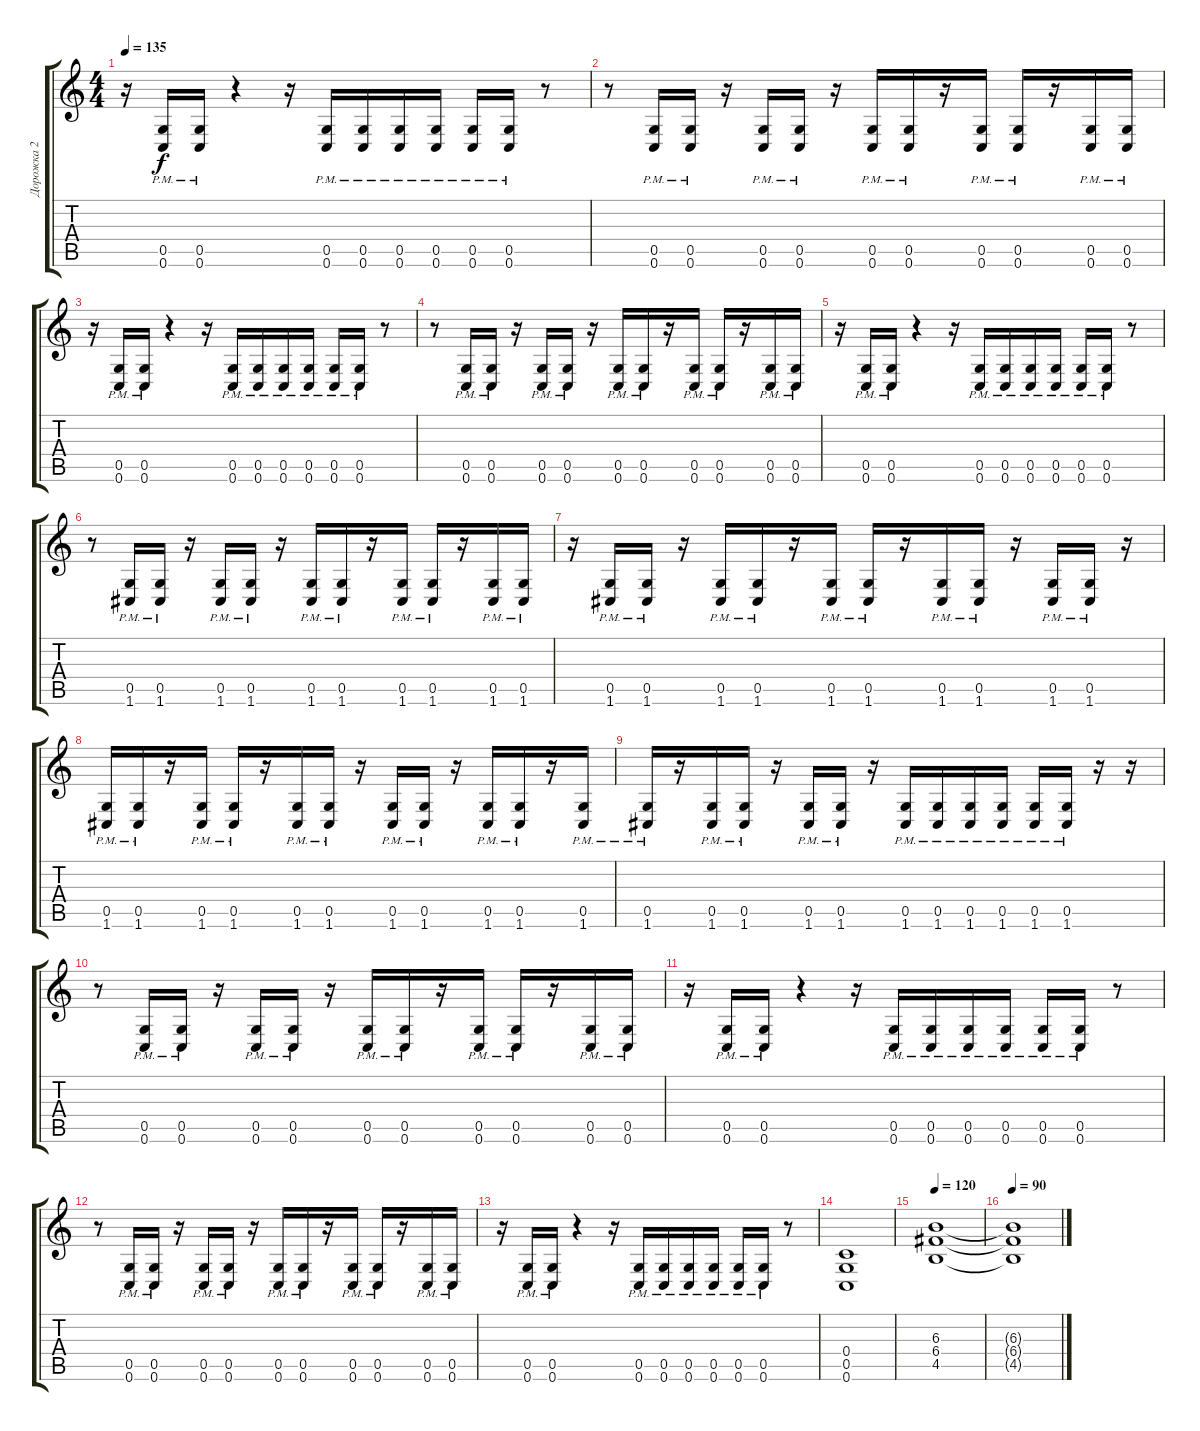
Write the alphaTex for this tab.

\track ("Дорожка 2" "Дорожка 2") {instrument distortionguitar}
\staff {score tabs}
\tuning (D4 A3 F3 C3 G2 C2) {hide}
\ts (4 4)
\tempo 135
\clef g2
\ks c
r.16{dy f} (0.5{pm} 0.6{pm}).16 (0.5{pm} 0.6{pm}).16 r.4 r.16 (0.5{pm} 0.6{pm}).16 (0.5{pm} 0.6{pm}).16 (0.5{pm} 0.6{pm}).16 (0.5{pm} 0.6{pm}).16 (0.5{pm} 0.6{pm}).16 (0.5{pm} 0.6{pm}).16 r.8 |
r.8 (0.5{pm} 0.6{pm}).16 (0.5{pm} 0.6{pm}).16 r.16 (0.5{pm} 0.6{pm}).16 (0.5{pm} 0.6{pm}).16 r.16 (0.5{pm} 0.6{pm}).16 (0.5{pm} 0.6{pm}).16 r.16 (0.5{pm} 0.6{pm}).16 (0.5{pm} 0.6{pm}).16 r.16 (0.5{pm} 0.6{pm}).16 (0.5{pm} 0.6{pm}).16 |
r.16 (0.5{pm} 0.6{pm}).16 (0.5{pm} 0.6{pm}).16 r.4 r.16 (0.5{pm} 0.6{pm}).16 (0.5{pm} 0.6{pm}).16 (0.5{pm} 0.6{pm}).16 (0.5{pm} 0.6{pm}).16 (0.5{pm} 0.6{pm}).16 (0.5{pm} 0.6{pm}).16 r.8 |
r.8 (0.5{pm} 0.6{pm}).16 (0.5{pm} 0.6{pm}).16 r.16 (0.5{pm} 0.6{pm}).16 (0.5{pm} 0.6{pm}).16 r.16 (0.5{pm} 0.6{pm}).16 (0.5{pm} 0.6{pm}).16 r.16 (0.5{pm} 0.6{pm}).16 (0.5{pm} 0.6{pm}).16 r.16 (0.5{pm} 0.6{pm}).16 (0.5{pm} 0.6{pm}).16 |
r.16 (0.5{pm} 0.6{pm}).16 (0.5{pm} 0.6{pm}).16 r.4 r.16 (0.5{pm} 0.6{pm}).16 (0.5{pm} 0.6{pm}).16 (0.5{pm} 0.6{pm}).16 (0.5{pm} 0.6{pm}).16 (0.5{pm} 0.6{pm}).16 (0.5{pm} 0.6{pm}).16 r.8 |
r.8 (0.5{pm} 1.6{pm}).16 (0.5{pm} 1.6{pm}).16 r.16 (0.5{pm} 1.6{pm}).16 (0.5{pm} 1.6{pm}).16 r.16 (0.5{pm} 1.6{pm}).16 (0.5{pm} 1.6{pm}).16 r.16 (0.5{pm} 1.6{pm}).16 (0.5{pm} 1.6{pm}).16 r.16 (0.5{pm} 1.6{pm}).16 (0.5{pm} 1.6{pm}).16 |
r.16 (0.5{pm} 1.6{pm}).16 (0.5{pm} 1.6{pm}).16 r.16 (0.5{pm} 1.6{pm}).16 (0.5{pm} 1.6{pm}).16 r.16 (0.5{pm} 1.6{pm}).16 (0.5{pm} 1.6{pm}).16 r.16 (0.5{pm} 1.6{pm}).16 (0.5{pm} 1.6{pm}).16 r.16 (0.5{pm} 1.6{pm}).16 (0.5{pm} 1.6{pm}).16 r.16 |
(0.5{pm} 1.6{pm}).16 (0.5{pm} 1.6{pm}).16 r.16 (0.5{pm} 1.6{pm}).16 (0.5{pm} 1.6{pm}).16 r.16 (0.5{pm} 1.6{pm}).16 (0.5{pm} 1.6{pm}).16 r.16 (0.5{pm} 1.6{pm}).16 (0.5{pm} 1.6{pm}).16 r.16 (0.5{pm} 1.6{pm}).16 (0.5{pm} 1.6{pm}).16 r.16 (0.5{pm} 1.6{pm}).16 |
(0.5{pm} 1.6{pm}).16 r.16 (0.5{pm} 1.6{pm}).16 (0.5{pm} 1.6{pm}).16 r.16 (0.5{pm} 1.6{pm}).16 (0.5{pm} 1.6{pm}).16 r.16 (0.5{pm} 1.6{pm}).16 (0.5{pm} 1.6{pm}).16 (0.5{pm} 1.6{pm}).16 (0.5{pm} 1.6{pm}).16 (0.5{pm} 1.6{pm}).16 (0.5{pm} 1.6{pm}).16 r.16 r.16 |
r.8 (0.5{pm} 0.6{pm}).16 (0.5{pm} 0.6{pm}).16 r.16 (0.5{pm} 0.6{pm}).16 (0.5{pm} 0.6{pm}).16 r.16 (0.5{pm} 0.6{pm}).16 (0.5{pm} 0.6{pm}).16 r.16 (0.5{pm} 0.6{pm}).16 (0.5{pm} 0.6{pm}).16 r.16 (0.5{pm} 0.6{pm}).16 (0.5{pm} 0.6{pm}).16 |
r.16 (0.5{pm} 0.6{pm}).16 (0.5{pm} 0.6{pm}).16 r.4 r.16 (0.5{pm} 0.6{pm}).16 (0.5{pm} 0.6{pm}).16 (0.5{pm} 0.6{pm}).16 (0.5{pm} 0.6{pm}).16 (0.5{pm} 0.6{pm}).16 (0.5{pm} 0.6{pm}).16 r.8 |
r.8 (0.5{pm} 0.6{pm}).16 (0.5{pm} 0.6{pm}).16 r.16 (0.5{pm} 0.6{pm}).16 (0.5{pm} 0.6{pm}).16 r.16 (0.5{pm} 0.6{pm}).16 (0.5{pm} 0.6{pm}).16 r.16 (0.5{pm} 0.6{pm}).16 (0.5{pm} 0.6{pm}).16 r.16 (0.5{pm} 0.6{pm}).16 (0.5{pm} 0.6{pm}).16 |
r.16 (0.5{pm} 0.6{pm}).16 (0.5{pm} 0.6{pm}).16 r.4 r.16 (0.5{pm} 0.6{pm}).16 (0.5{pm} 0.6{pm}).16 (0.5{pm} 0.6{pm}).16 (0.5{pm} 0.6{pm}).16 (0.5{pm} 0.6{pm}).16 (0.5{pm} 0.6{pm}).16 r.8 |
(0.4 0.5 0.6).1 |
\tempo 120
(6.3 6.4 4.5).1 |
\tempo 90
(6.3{t} 6.4{t} 4.5{t}).1
